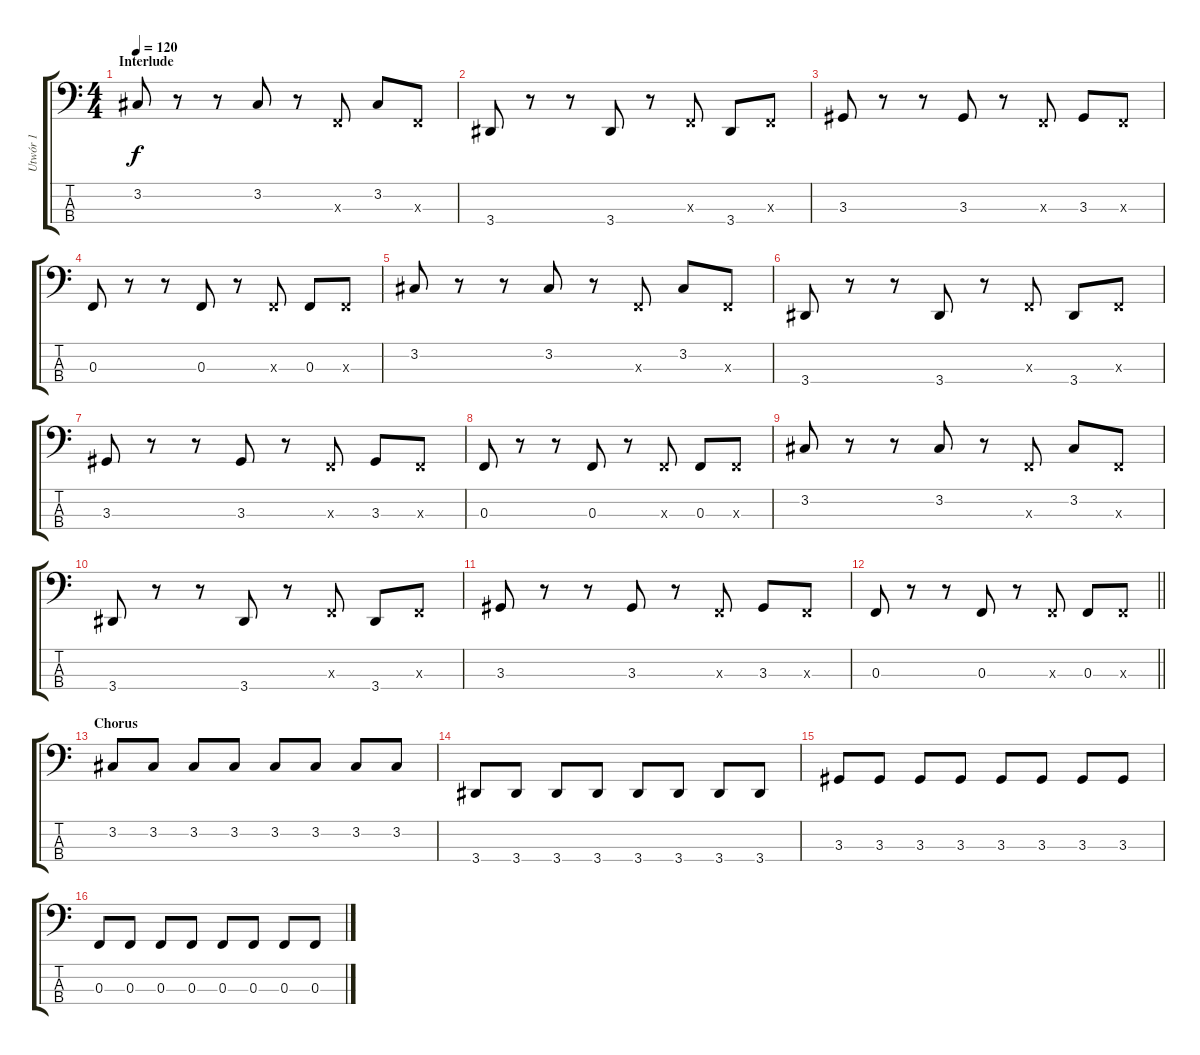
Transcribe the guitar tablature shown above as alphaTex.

\track ("Utwór 1" "Utwór 1") {instrument electricbassfinger}
\staff {score tabs}
\tuning (Eb2 Bb1 F1 C1) {hide}
\ts (4 4)
\section ("" "Interlude")
\tempo 120
\clef f4
\ks c
3.2.8{dy f} r.8 r.8 3.2.8 r.8 0.3{x}.8 3.2.8 0.3{x}.8 |
3.4.8 r.8 r.8 3.4.8 r.8 0.3{x}.8 3.4.8 0.3{x}.8 |
3.3.8 r.8 r.8 3.3.8 r.8 0.3{x}.8 3.3.8 0.3{x}.8 |
0.3.8 r.8 r.8 0.3.8 r.8 0.3{x}.8 0.3.8 0.3{x}.8 |
3.2.8 r.8 r.8 3.2.8 r.8 0.3{x}.8 3.2.8 0.3{x}.8 |
3.4.8 r.8 r.8 3.4.8 r.8 0.3{x}.8 3.4.8 0.3{x}.8 |
3.3.8 r.8 r.8 3.3.8 r.8 0.3{x}.8 3.3.8 0.3{x}.8 |
0.3.8 r.8 r.8 0.3.8 r.8 0.3{x}.8 0.3.8 0.3{x}.8 |
3.2.8 r.8 r.8 3.2.8 r.8 0.3{x}.8 3.2.8 0.3{x}.8 |
3.4.8 r.8 r.8 3.4.8 r.8 0.3{x}.8 3.4.8 0.3{x}.8 |
3.3.8 r.8 r.8 3.3.8 r.8 0.3{x}.8 3.3.8 0.3{x}.8 |
\barLineRight lightlight
0.3.8 r.8 r.8 0.3.8 r.8 0.3{x}.8 0.3.8 0.3{x}.8 |
\section ("" "Chorus")
3.2.8 3.2.8 3.2.8 3.2.8 3.2.8 3.2.8 3.2.8 3.2.8 |
3.4.8 3.4.8 3.4.8 3.4.8 3.4.8 3.4.8 3.4.8 3.4.8 |
3.3.8 3.3.8 3.3.8 3.3.8 3.3.8 3.3.8 3.3.8 3.3.8 |
0.3.8 0.3.8 0.3.8 0.3.8 0.3.8 0.3.8 0.3.8 0.3.8
